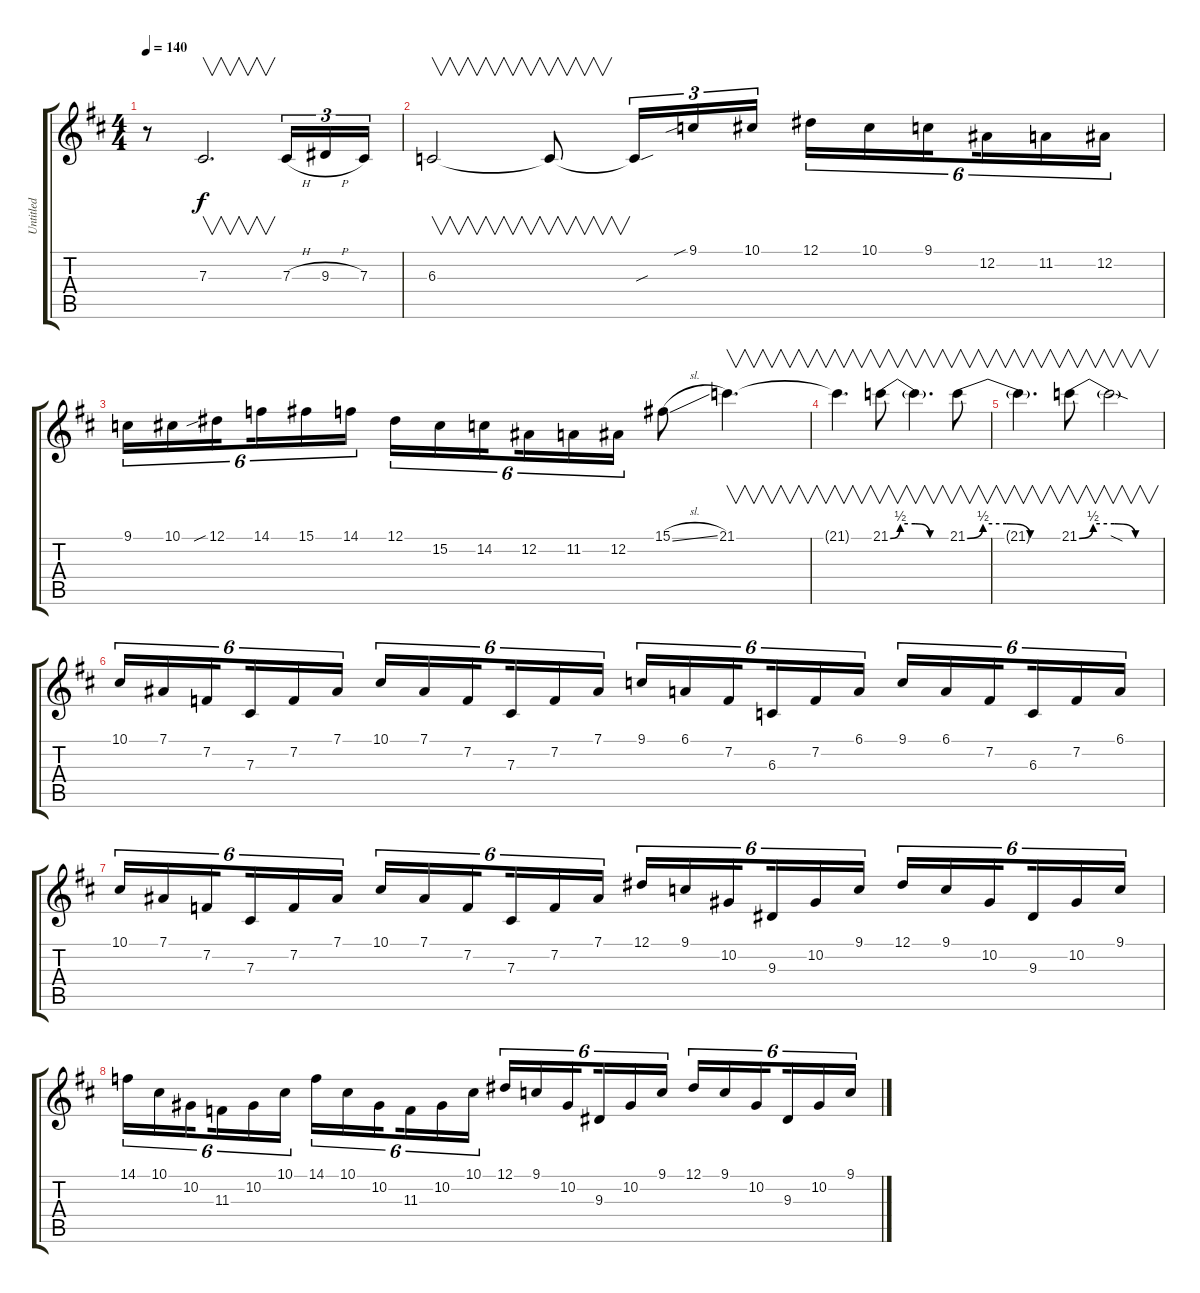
\track ("Untitled" "Untitled") {instrument lead2sawtooth}
\staff {score tabs}
\tuning (Eb4 Bb3 Gb3 Db3 Ab2 Eb2) {hide}
\ts (4 4)
\tempo 140
\clef g2
\ks d
r.8{dy f} 7.3.2{v d} 7.3{h}.16{tu (3 2)} 9.3{h}.16{tu (3 2)} 7.3.16{tu (3 2)} |
6.3.2{v} 6.3{t}.8{v} 6.3{sou t}.16{tu (3 2)} 9.1{sib}.16{tu (3 2)} 10.1.16{tu (3 2)} 12.1.16{tu (6 4)} 10.1.16{tu (6 4)} 9.1.16{tu (6 4) beam splitsecondary} 12.2.16{tu (6 4)} 11.2.16{tu (6 4)} 12.2.16{tu (6 4)} |
9.1.16{tu (6 4)} 10.1.16{tu (6 4)} 12.1{sib}.16{tu (6 4) beam splitsecondary} 14.1.16{tu (6 4)} 15.1.16{tu (6 4)} 14.1.16{tu (6 4)} 12.1.16{tu (6 4)} 15.2.16{tu (6 4)} 14.2.16{tu (6 4) beam splitsecondary} 12.2.16{tu (6 4)} 11.2.16{tu (6 4)} 12.2.16{tu (6 4)} 15.1{sl}.8 21.1.4{v d} |
21.1{t}.4{v d} 21.1{be (custom 0 0 10 2 25 2 40 0 60 0)}.8{v} 21.1{t}.4{v d} 21.1{be (custom 0 0 10 2 25 2 40 0 60 0)}.8{v} |
21.1{t}.4{v d} 21.1{be (custom 0 0 10 2 25 2 40 0 60 0)}.8{v} 21.1{sod t}.2{v} |
10.1.16{tu (6 4)} 7.1.16{tu (6 4)} 7.2.16{tu (6 4) beam splitsecondary} 7.3.16{tu (6 4)} 7.2.16{tu (6 4)} 7.1.16{tu (6 4)} 10.1.16{tu (6 4)} 7.1.16{tu (6 4)} 7.2.16{tu (6 4) beam splitsecondary} 7.3.16{tu (6 4)} 7.2.16{tu (6 4)} 7.1.16{tu (6 4)} 9.1.16{tu (6 4)} 6.1.16{tu (6 4)} 7.2.16{tu (6 4) beam splitsecondary} 6.3.16{tu (6 4)} 7.2.16{tu (6 4)} 6.1.16{tu (6 4)} 9.1.16{tu (6 4)} 6.1.16{tu (6 4)} 7.2.16{tu (6 4) beam splitsecondary} 6.3.16{tu (6 4)} 7.2.16{tu (6 4)} 6.1.16{tu (6 4)} |
10.1.16{tu (6 4)} 7.1.16{tu (6 4)} 7.2.16{tu (6 4) beam splitsecondary} 7.3.16{tu (6 4)} 7.2.16{tu (6 4)} 7.1.16{tu (6 4)} 10.1.16{tu (6 4)} 7.1.16{tu (6 4)} 7.2.16{tu (6 4) beam splitsecondary} 7.3.16{tu (6 4)} 7.2.16{tu (6 4)} 7.1.16{tu (6 4)} 12.1.16{tu (6 4)} 9.1.16{tu (6 4)} 10.2.16{tu (6 4) beam splitsecondary} 9.3.16{tu (6 4)} 10.2.16{tu (6 4)} 9.1.16{tu (6 4)} 12.1.16{tu (6 4)} 9.1.16{tu (6 4)} 10.2.16{tu (6 4) beam splitsecondary} 9.3.16{tu (6 4)} 10.2.16{tu (6 4)} 9.1.16{tu (6 4)} |
14.1.16{tu (6 4)} 10.1.16{tu (6 4)} 10.2.16{tu (6 4) beam splitsecondary} 11.3.16{tu (6 4)} 10.2.16{tu (6 4)} 10.1.16{tu (6 4)} 14.1.16{tu (6 4)} 10.1.16{tu (6 4)} 10.2.16{tu (6 4) beam splitsecondary} 11.3.16{tu (6 4)} 10.2.16{tu (6 4)} 10.1.16{tu (6 4)} 12.1.16{tu (6 4)} 9.1.16{tu (6 4)} 10.2.16{tu (6 4) beam splitsecondary} 9.3.16{tu (6 4)} 10.2.16{tu (6 4)} 9.1.16{tu (6 4)} 12.1.16{tu (6 4)} 9.1.16{tu (6 4)} 10.2.16{tu (6 4) beam splitsecondary} 9.3.16{tu (6 4)} 10.2.16{tu (6 4)} 9.1.16{tu (6 4)}
